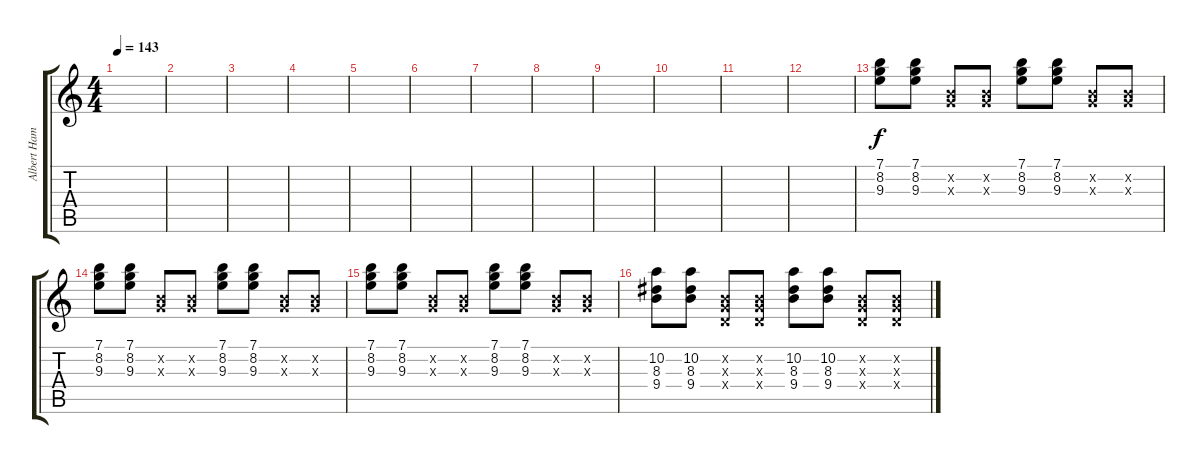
\track ("Albert Hammond Jr." "Albert Ham") {instrument electricguitarclean}
\staff {score tabs}
\tuning (E4 B3 G3 D3 A2 E2) {hide}
\ts (4 4)
\tempo 143
\clef g2
\ks c
|
|
|
|
|
|
|
|
|
|
|
|
(7.1 8.2 9.3).8 (7.1 8.2 9.3).8 (0.2{x} 0.3{x}).8 (0.2{x} 0.3{x}).8 (7.1 8.2 9.3).8 (7.1 8.2 9.3).8 (0.2{x} 0.3{x}).8 (0.2{x} 0.3{x}).8 |
(7.1 8.2 9.3).8 (7.1 8.2 9.3).8 (0.2{x} 0.3{x}).8 (0.2{x} 0.3{x}).8 (7.1 8.2 9.3).8 (7.1 8.2 9.3).8 (0.2{x} 0.3{x}).8 (0.2{x} 0.3{x}).8 |
(7.1 8.2 9.3).8 (7.1 8.2 9.3).8 (0.2{x} 0.3{x}).8 (0.2{x} 0.3{x}).8 (7.1 8.2 9.3).8 (7.1 8.2 9.3).8 (0.2{x} 0.3{x}).8 (0.2{x} 0.3{x}).8 |
(10.2 8.3 9.4).8 (10.2 8.3 9.4).8 (0.2{x} 0.3{x} 0.4{x}).8 (0.2{x} 0.3{x} 0.4{x}).8 (10.2 8.3 9.4).8 (10.2 8.3 9.4).8 (0.2{x} 0.3{x} 0.4{x}).8 (0.2{x} 0.3{x} 0.4{x}).8
